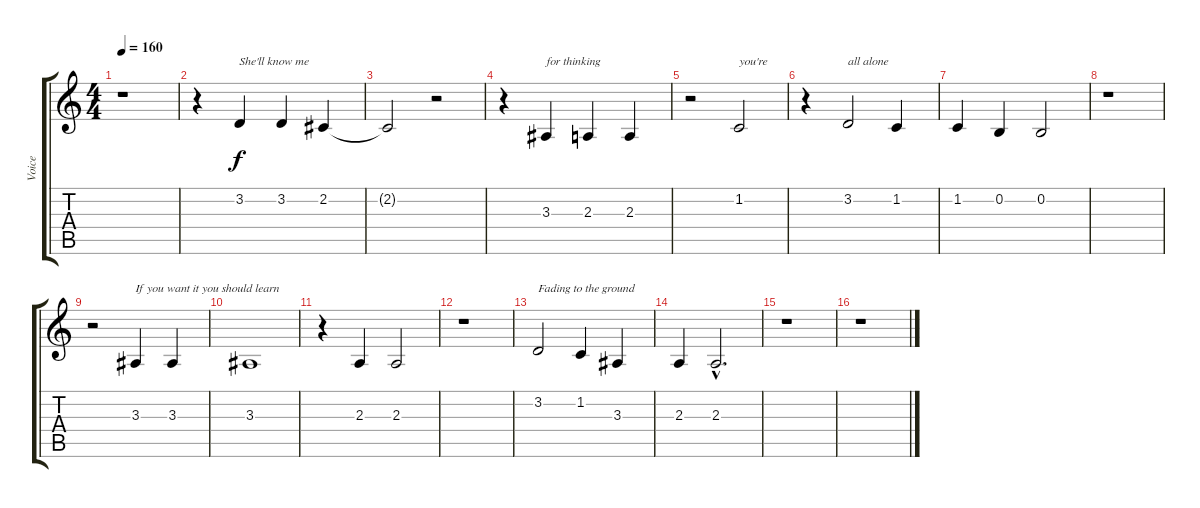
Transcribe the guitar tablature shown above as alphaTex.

\track ("Voice" "Voice") {instrument lead2sawtooth}
\staff {score tabs}
\tuning (E4 B3 G3 D3 A2 E2) {hide}
\ts (4 4)
\tempo 160
\clef g2
\ks c
r.1{dy f} |
r.4 3.2.4{txt "She'll know me"} 3.2.4 2.2.4 |
2.2{t}.2 r.2 |
r.4 3.3.4{txt "for thinking"} 2.3.4 2.3.4 |
r.2 1.2.2{txt "you're"} |
r.4 3.2.2{txt "all alone"} 1.2.4 |
1.2.4 0.2.4 0.2.2 |
r.1 |
r.2 3.3.4{txt "If you want it you should learn "} 3.3.4 |
3.3.1 |
r.4 2.3.4 2.3.2 |
r.1 |
3.2.2{txt "Fading to the ground "} 1.2.4 3.3.4 |
2.3.4 2.3{hac}.2{d} |
r.1 |
r.1
